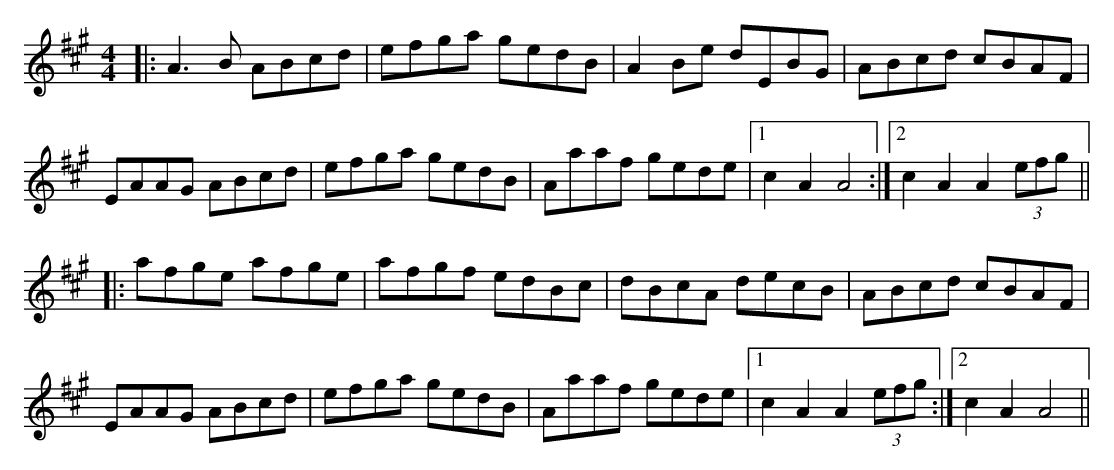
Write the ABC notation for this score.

X:1
M:4/4
K:A
|:A3B ABcd|efga gedB|A2Be dEBG|ABcd cBAF|
EAAG ABcd|efga gedB|Aaaf gede|1 c2A2 A4:|2 c2A2 A2(3efg||
|:afge afge|afgf edBc|dBcA decB|ABcd cBAF|
EAAG ABcd|efga gedB|Aaaf gede|1 c2A2 A2(3efg:|2 c2A2 A4||
